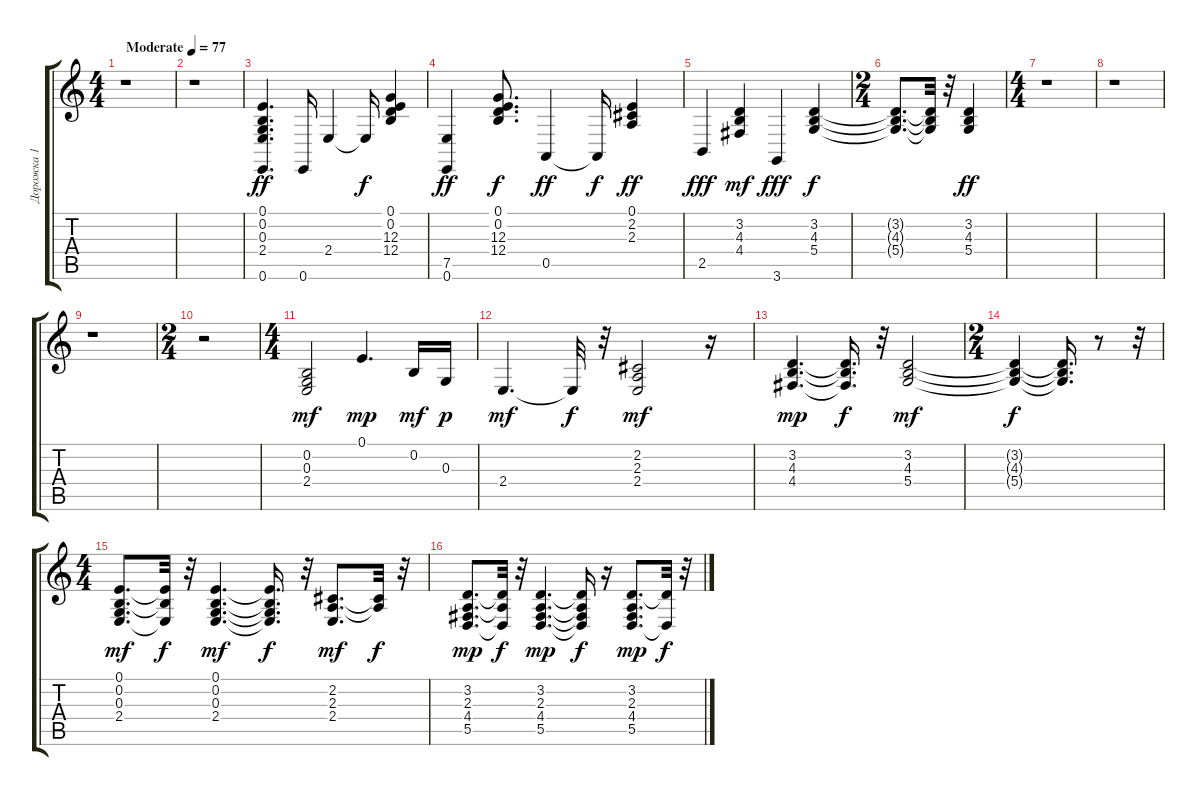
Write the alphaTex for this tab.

\track ("Дорожка 1" "Дорожка 1") {instrument acousticgrandpiano}
\staff {score tabs}
\tuning (E4 B3 G3 D3 A2 E2) {hide}
\ts (4 4)
\tempo (77 "Moderate")
\clef g2
\ks c
r.1{dy ff instrument acousticgrandpiano} |
r.1 |
(0.1 0.2 0.3 2.4 0.6).4{d} 0.6.16 2.4.4 2.4{t}.16{dy f} (0.1 0.2 12.3 12.4).4 |
(7.5 0.6).4{dy ff} (0.1 0.2 12.3 12.4).8{d dy f} 0.5.4{dy ff} 0.5{t}.16{dy f} (0.1 2.2 2.3).4{dy ff} |
2.5.4{dy fff} (3.2 4.3 4.4).4{dy mf} 3.6.4{dy fff} (3.2 4.3 5.4).4{dy f} |
\ts (2 4)
(3.2{t} 4.3{t} 5.4{t}).8{d} (3.2{t} 4.3{t} 5.4{t}).32 r.32 (3.2 4.3 5.4).4{dy ff} |
\ts (4 4)
r.1 |
r.1 |
r.1 |
\ts (2 4)
r.2 |
\ts (4 4)
(0.2 0.3 2.4).2{dy mf} 0.1.4{d dy mp} 0.2.16{dy mf} 0.3.16{dy p} |
2.4.4{d dy mf} 2.4{t}.32{dy f} r.32 (2.2 2.3 2.4).2{dy mf} r.16 |
(3.2 4.3 4.4).4{d dy mp} (3.2{t} 4.3{t} 4.4{t}).16{d dy f} r.32 (3.2 4.3 5.4).2{dy mf} |
\ts (2 4)
(3.2{t} 4.3{t} 5.4{t}).4{dy f} (3.2{t} 4.3{t} 5.4{t}).16{d} r.8 r.32 |
\ts (4 4)
(0.1 0.2 0.3 2.4).8{d dy mf} (0.1{t} 0.2{t} 2.4{t}).32{dy f} r.32 (0.1 0.2 0.3 2.4).4{d dy mf} (0.1{t} 0.2{t} 0.3{t} 2.4{t}).16{d dy f} r.32 (2.2 2.3 2.4).8{d dy mf} (2.2{t} 2.3{t}).32{dy f} r.32 |
(3.2 2.3 4.4 5.5).8{d dy mp} (3.2{t} 2.3{t} 5.5{t}).32{dy f} r.32 (3.2 2.3 4.4 5.5).4{d dy mp} (3.2{t} 2.3{t} 4.4{t} 5.5{t}).16{dy f} r.16 (3.2 2.3 4.4 5.5).8{d dy mp} (3.2{t} 5.5{t}).32{dy f} r.32
